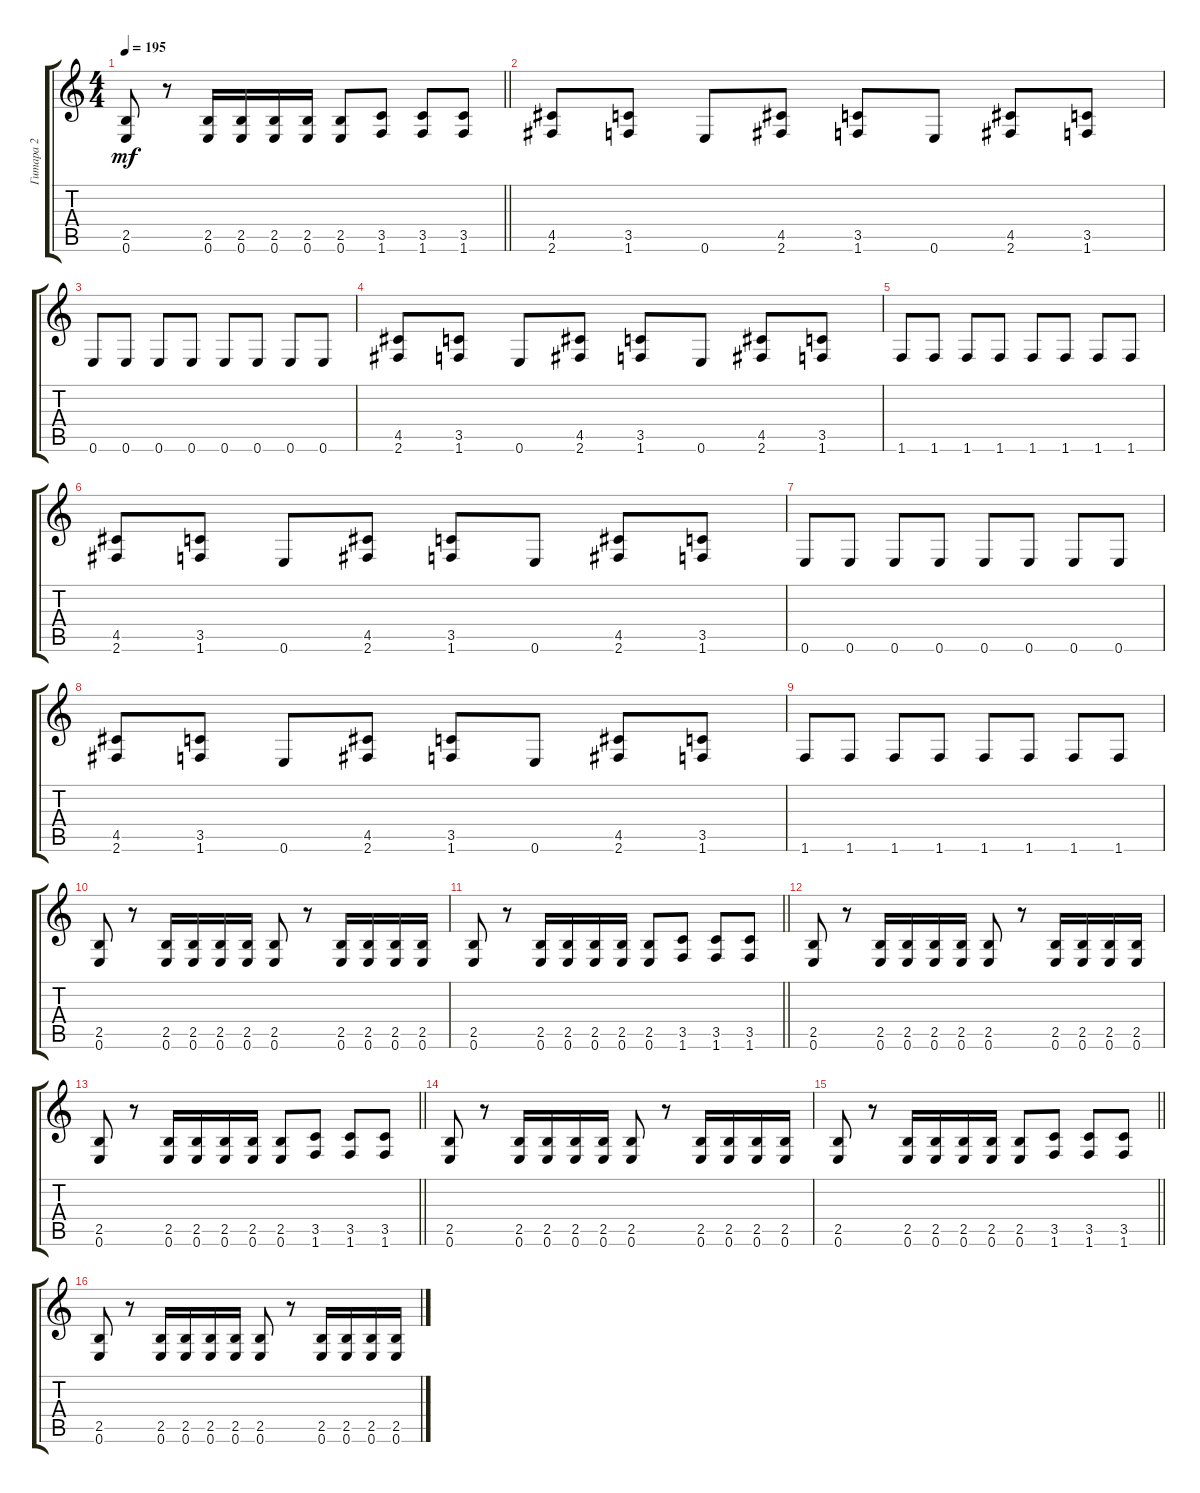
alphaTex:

\track ("Гитара 2" "Гитара 2") {instrument distortionguitar}
\staff {score tabs}
\tuning (E4 B3 G3 D3 A2 E2) {hide}
\ts (4 4)
\tempo 195
\clef g2
\barLineRight lightlight
\ks c
(2.5 0.6).8{dy mf} r.8 (2.5 0.6).16 (2.5 0.6).16 (2.5 0.6).16 (2.5 0.6).16 (2.5 0.6).8 (3.5 1.6).8 (3.5 1.6).8 (3.5 1.6).8 |
(4.5 2.6).8 (3.5 1.6).8 0.6.8 (4.5 2.6).8 (3.5 1.6).8 0.6.8 (4.5 2.6).8 (3.5 1.6).8 |
0.6.8 0.6.8 0.6.8 0.6.8 0.6.8 0.6.8 0.6.8 0.6.8 |
(4.5 2.6).8 (3.5 1.6).8 0.6.8 (4.5 2.6).8 (3.5 1.6).8 0.6.8 (4.5 2.6).8 (3.5 1.6).8 |
1.6.8 1.6.8 1.6.8 1.6.8 1.6.8 1.6.8 1.6.8 1.6.8 |
(4.5 2.6).8 (3.5 1.6).8 0.6.8 (4.5 2.6).8 (3.5 1.6).8 0.6.8 (4.5 2.6).8 (3.5 1.6).8 |
0.6.8 0.6.8 0.6.8 0.6.8 0.6.8 0.6.8 0.6.8 0.6.8 |
(4.5 2.6).8 (3.5 1.6).8 0.6.8 (4.5 2.6).8 (3.5 1.6).8 0.6.8 (4.5 2.6).8 (3.5 1.6).8 |
1.6.8 1.6.8 1.6.8 1.6.8 1.6.8 1.6.8 1.6.8 1.6.8 |
(2.5 0.6).8 r.8 (2.5 0.6).16 (2.5 0.6).16 (2.5 0.6).16 (2.5 0.6).16 (2.5 0.6).8 r.8 (2.5 0.6).16 (2.5 0.6).16 (2.5 0.6).16 (2.5 0.6).16 |
\barLineRight lightlight
(2.5 0.6).8 r.8 (2.5 0.6).16 (2.5 0.6).16 (2.5 0.6).16 (2.5 0.6).16 (2.5 0.6).8 (3.5 1.6).8 (3.5 1.6).8 (3.5 1.6).8 |
(2.5 0.6).8 r.8 (2.5 0.6).16 (2.5 0.6).16 (2.5 0.6).16 (2.5 0.6).16 (2.5 0.6).8 r.8 (2.5 0.6).16 (2.5 0.6).16 (2.5 0.6).16 (2.5 0.6).16 |
\barLineRight lightlight
(2.5 0.6).8 r.8 (2.5 0.6).16 (2.5 0.6).16 (2.5 0.6).16 (2.5 0.6).16 (2.5 0.6).8 (3.5 1.6).8 (3.5 1.6).8 (3.5 1.6).8 |
(2.5 0.6).8 r.8 (2.5 0.6).16 (2.5 0.6).16 (2.5 0.6).16 (2.5 0.6).16 (2.5 0.6).8 r.8 (2.5 0.6).16 (2.5 0.6).16 (2.5 0.6).16 (2.5 0.6).16 |
\barLineRight lightlight
(2.5 0.6).8 r.8 (2.5 0.6).16 (2.5 0.6).16 (2.5 0.6).16 (2.5 0.6).16 (2.5 0.6).8 (3.5 1.6).8 (3.5 1.6).8 (3.5 1.6).8 |
(2.5 0.6).8 r.8 (2.5 0.6).16 (2.5 0.6).16 (2.5 0.6).16 (2.5 0.6).16 (2.5 0.6).8 r.8 (2.5 0.6).16 (2.5 0.6).16 (2.5 0.6).16 (2.5 0.6).16
